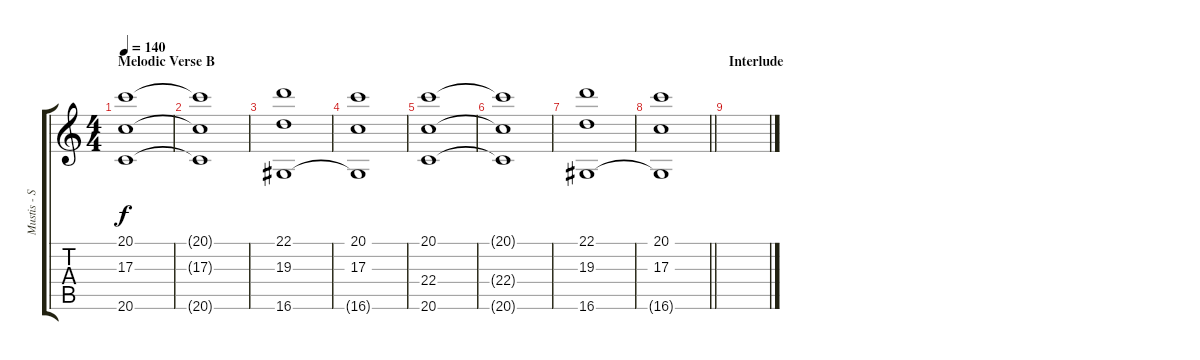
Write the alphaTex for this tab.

\track ("Mustis - Synth Strings" "Mustis - S") {instrument synthstrings1}
\staff {score tabs}
\tuning (E4 B3 G3 D3 A2 E2) {hide}
\ts (4 4)
\section ("" "Melodic Verse B")
\tempo 140
\clef g2
\ks c
(20.1 17.3 20.6).1{dy f} |
(20.1{t} 17.3{t} 20.6{t}).1 |
(22.1 19.3 16.6).1 |
(20.1 17.3 16.6{t}).1 |
(20.1 22.4 20.6).1 |
(20.1{t} 22.4{t} 20.6{t}).1 |
(22.1 19.3 16.6).1 |
\barLineRight lightlight
(20.1 17.3 16.6{t}).1 |
\section ("" "Interlude")
